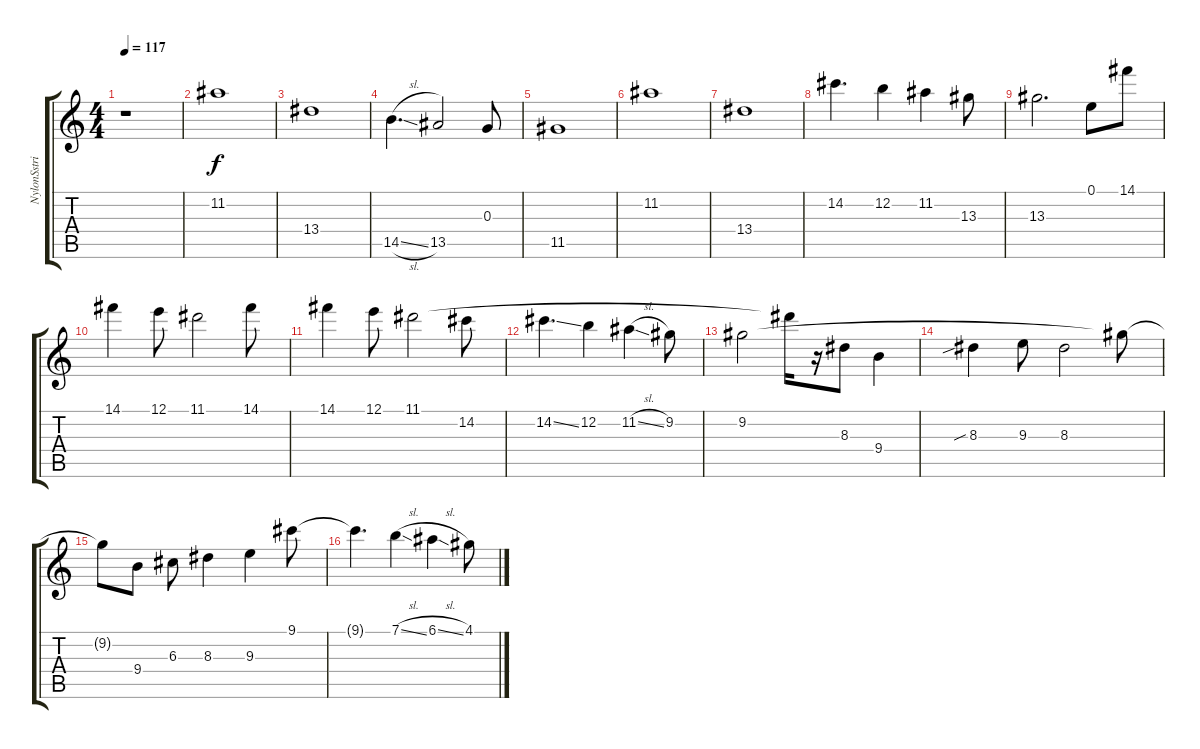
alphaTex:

\track ("NylonSstring Guitar" "NylonSstri") {instrument acousticguitarnylon}
\staff {score tabs}
\tuning (E4 B3 G3 D3 A2 E2) {hide}
\ts (4 4)
\tempo 117
\clef g2
\ks c
r.1{dy f} |
11.2.1 |
13.4.1 |
14.5{sl}.4{d} 13.5.2 0.3.8 |
11.5.1 |
11.2.1 |
13.4.1 |
14.2.4{d} 12.2.4 11.2.4 13.3.8 |
13.3.2{d} 0.1.8 14.1.8 |
14.1.4 12.1.8 11.1.2 14.1.8 |
14.1.4 12.1.8 11.1.2 14.2.8 |
14.2{ss}.4{d} 12.2.4 11.2{sl}.4 9.2.8 |
9.2.2 11.1{t}.16 r.16 8.3.8 9.4.4 |
8.3{sib}.4 9.3.8 8.3.2 9.2{t}.8 |
9.2{t}.8 9.4.8 6.3.8 8.3.4 9.3.4 9.1.8 |
9.1{t}.4{d} 7.1{sl}.4 6.1{sl}.4 4.1.8
